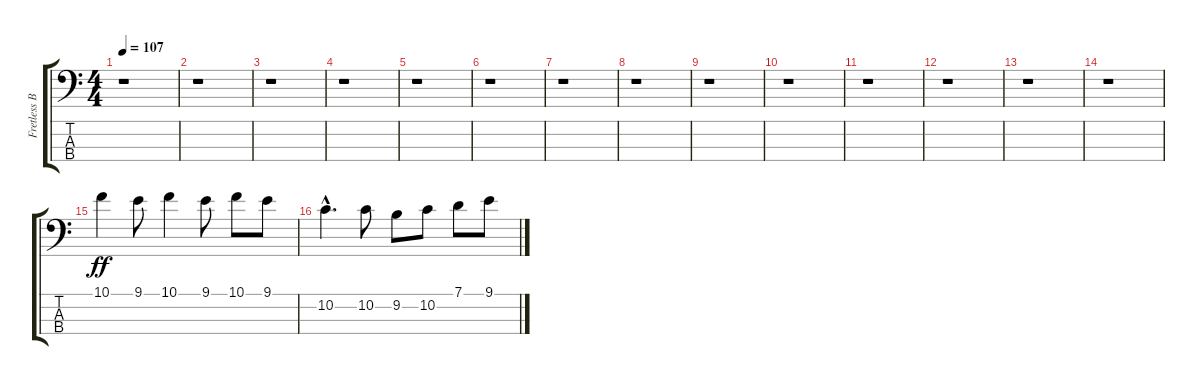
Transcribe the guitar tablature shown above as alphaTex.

\track ("Fretless Bass" "Fretless B") {instrument fretlessbass}
\staff {score tabs}
\tuning (G2 D2 A1 E1) {hide}
\ts (4 4)
\tempo 107
\clef f4
\ks c
r.1{dy f} |
r.1 |
r.1 |
r.1 |
r.1 |
r.1 |
r.1 |
r.1 |
r.1 |
r.1 |
r.1 |
r.1 |
r.1 |
r.1 |
10.1.4{dy ff balance 4} 9.1.8 10.1.4 9.1.8 10.1.8 9.1.8 |
10.2{hac}.4{d} 10.2.8 9.2.8 10.2.8 7.1.8 9.1.8
